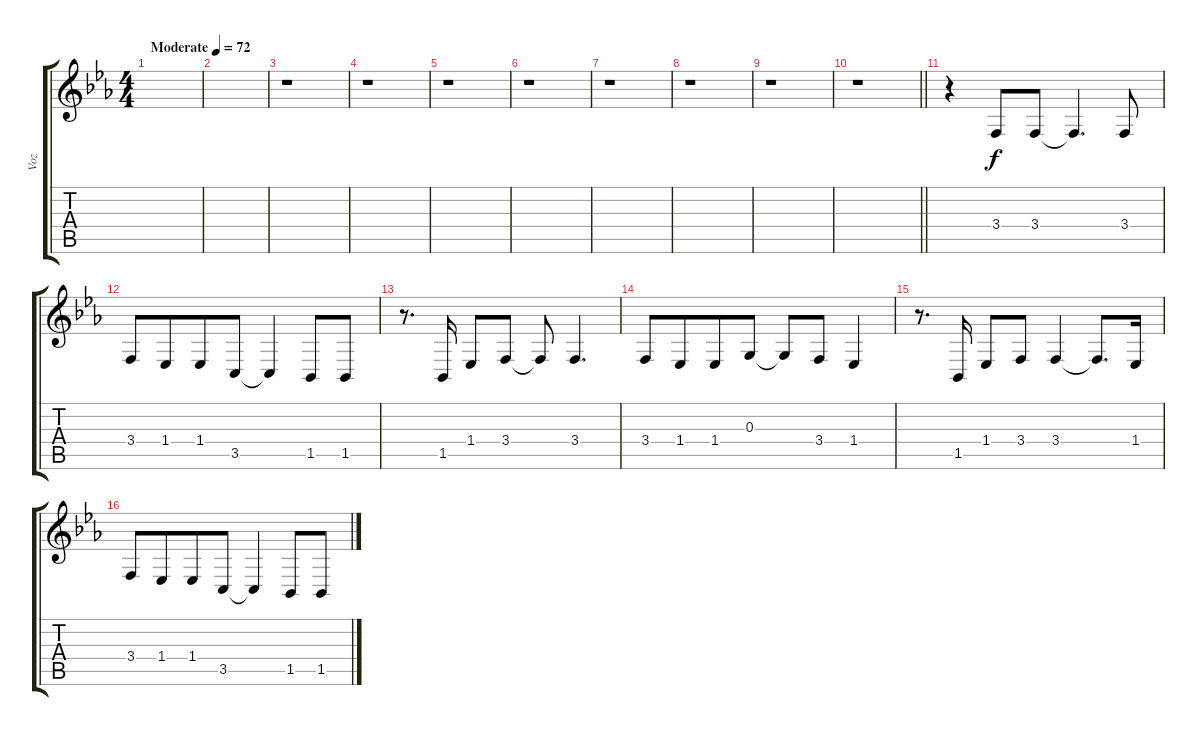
\track ("Voz" "Voz") {instrument altosax}
\staff {score tabs}
\tuning (E4 B3 G3 D3 A2 E2) {hide}
\ts (4 4)
\tempo (72 "Moderate")
\clef g2
\ks eb
|
|
r.1 |
r.1 |
r.1 |
r.1 |
r.1 |
r.1 |
r.1 |
\barLineRight lightlight
r.1 |
r.4 3.4.8 3.4.8 3.4{t}.4{d} 3.4.8 |
3.4.8 1.4.8{beam merge} 1.4.8 3.5.8 3.5{t}.4 1.5.8 1.5.8 |
r.8{d} 1.5.16 1.4.8 3.4.8 3.4{t}.8 3.4.4{d} |
3.4.8 1.4.8{beam merge} 1.4.8 0.3.8 0.3{t}.8 3.4.8 1.4.4 |
r.8{d} 1.5.16 1.4.8 3.4.8 3.4.4 3.4{t}.8{d} 1.4.16 |
3.4.8 1.4.8{beam merge} 1.4.8 3.5.8 3.5{t}.4 1.5.8 1.5.8
